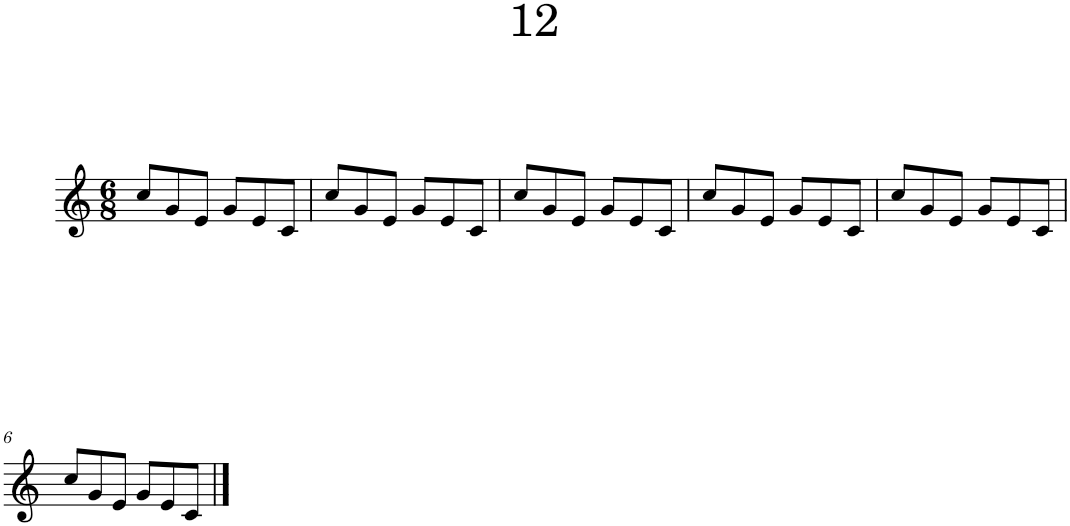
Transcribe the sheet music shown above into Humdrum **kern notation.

**kern
*part1
*staff1
*I"Piano
*I'Pno.
*clefG2
*k[]
*M6/8
=1
8cc/L
8g/
8e/J
8g/L
8e/
8c/J
=2
8cc/L
8g/
8e/J
8g/L
8e/
8c/J
=3
8cc/L
8g/
8e/J
8g/L
8e/
8c/J
=4
8cc/L
8g/
8e/J
8g/L
8e/
8c/J
=5
8cc/L
8g/
8e/J
8g/L
8e/
8c/J
!!LO:LB:g=z
=6
8cc/L
8g/
8e/J
8g/L
8e/
8c/J
==
*-
